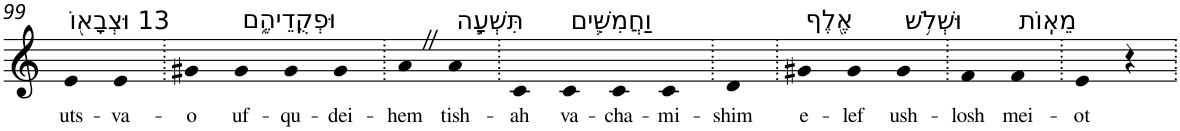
**kern	**text
*part1	*part1
*staff1	*staff1
*I"Piano	*
*I'Pno	*
!!LO:PB:g=z
*clefG2	*
*k[]	*
=99	=99
!LO:TX:a:t=13 וּצְבָא֖וֹ	!
!	!LO:LY:b
4e	uts-
!	!LO:LY:b
4e	-va-
=100.	=100.
!	!LO:LY:b
4g#X	-o
!LO:TX:a:t=וּפְקֻדֵיהֶ֑ם	!
!	!LO:LY:b
4g#	uf-
!	!LO:LY:b
4g#	-qu-
!	!LO:LY:b
4g#	-dei-
=101.	=101.
!	!LO:LY:b
4aZ	-hem
!LO:TX:a:t=תִּשְׁעָ֧ה	!
!	!LO:LY:b
4a	tish-
=102.	=102.
!	!LO:LY:b
4c	-ah
!LO:TX:a:t=וַחֲמִשִּׁ֛ים	!
!	!LO:LY:b
4c	va-
!	!LO:LY:b
4c	-cha-
!	!LO:LY:b
4c	-mi-
=103.	=103.
!	!LO:LY:b
4d	-shim
=104.	=104.
!LO:TX:a:t=אֶ֖לֶף	!
!	!LO:LY:b
4g#X	e-
!	!LO:LY:b
4g#	-lef
!LO:TX:a:t=וּשְׁלֹ֥שׁ	!
!	!LO:LY:b
4g#	ush-
=105.	=105.
!	!LO:LY:b
4f	-losh
!LO:TX:a:t=מֵאֽוֹת	!
!	!LO:LY:b
4f	mei-
=106.	=106.
!	!LO:LY:b
4e	-ot
4r	.
=.	=.
*-	*-
